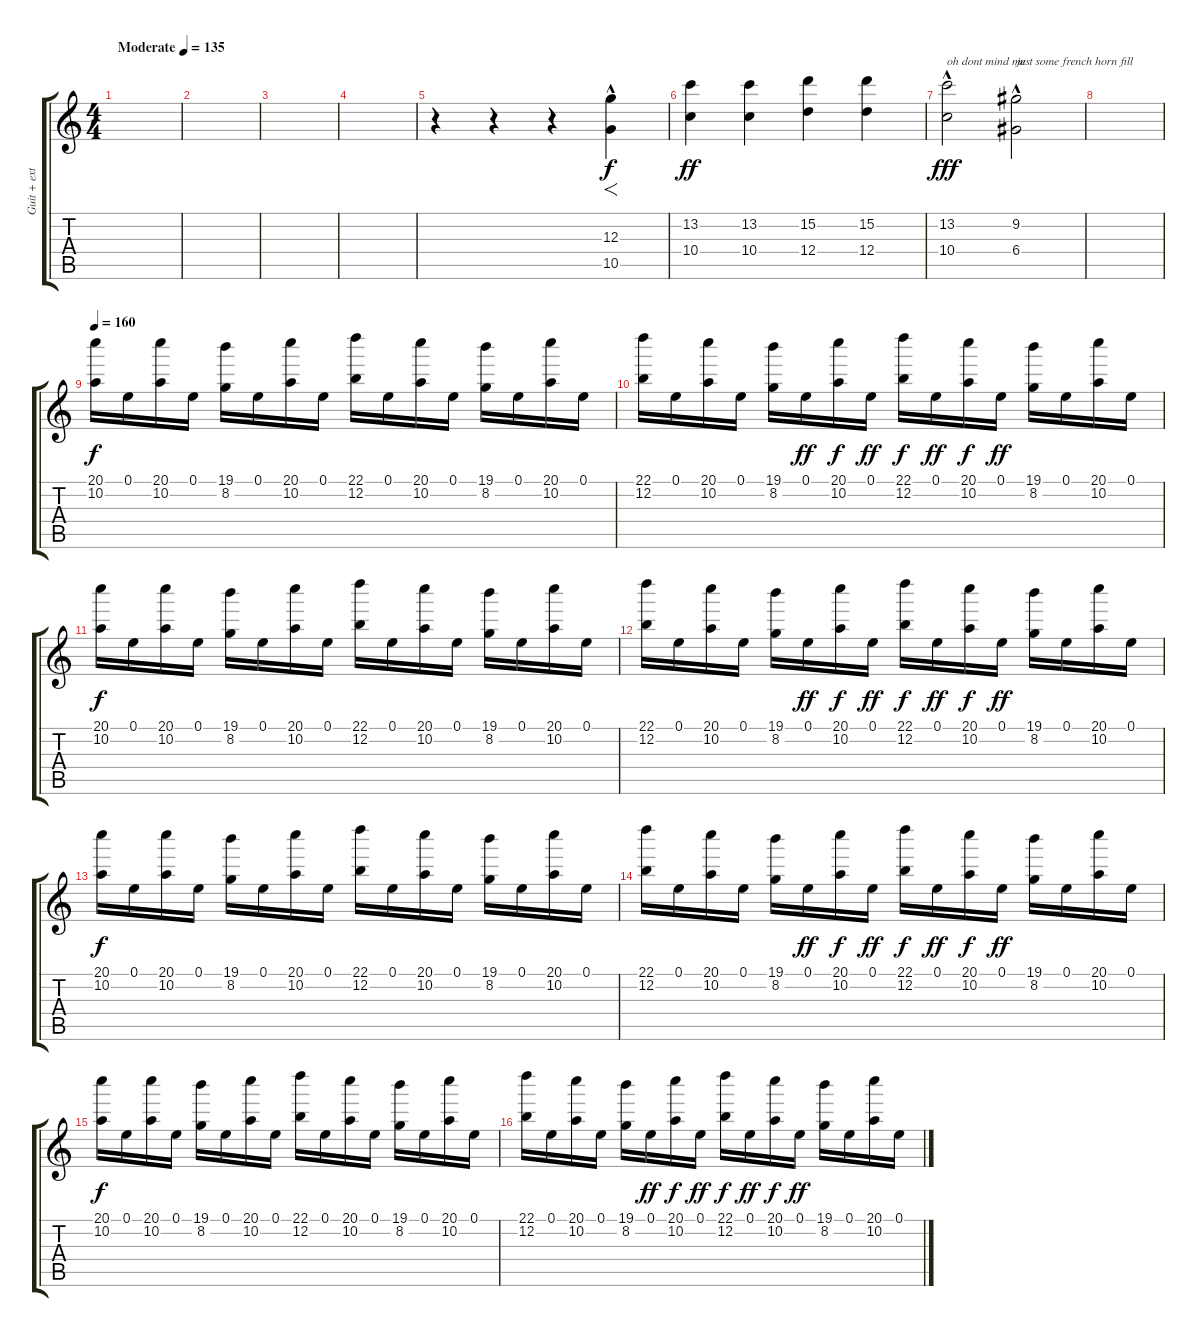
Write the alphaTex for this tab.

\track ("Guit + extra" "Guit + ext") {instrument distortionguitar}
\staff {score tabs}
\tuning (E4 B3 G3 D3 A2 E2) {hide}
\ts (4 4)
\tempo (135 "Moderate")
\clef g2
\ks c
|
|
|
|
r.4 r.4 r.4 (12.3{hac} 10.5{hac}).4{f instrument frenchhorn} |
(13.2 10.4).4{dy ff} (13.2 10.4).4 (15.2 12.4).4 (15.2 12.4).4 |
(13.2{hac} 10.4).2{txt "oh dont mind me" dy fff} (9.2{hac} 6.4).2{txt "just some french horn fill"} |
|
\tempo 160
(20.1 10.2).16{dy f instrument distortionguitar} 0.1.16 (20.1 10.2).16 0.1.16 (19.1 8.2).16 0.1.16 (20.1 10.2).16 0.1.16 (22.1 12.2).16 0.1.16 (20.1 10.2).16 0.1.16 (19.1 8.2).16 0.1.16 (20.1 10.2).16 0.1.16 |
(22.1 12.2).16 0.1.16 (20.1 10.2).16 0.1.16 (19.1 8.2).16 0.1.16{dy ff} (20.1 10.2).16{dy f} 0.1.16{dy ff} (22.1 12.2).16{dy f} 0.1.16{dy ff} (20.1 10.2).16{dy f} 0.1.16{dy ff} (19.1 8.2).16 0.1.16 (20.1 10.2).16 0.1.16 |
(20.1 10.2).16{dy f} 0.1.16 (20.1 10.2).16 0.1.16 (19.1 8.2).16 0.1.16 (20.1 10.2).16 0.1.16 (22.1 12.2).16 0.1.16 (20.1 10.2).16 0.1.16 (19.1 8.2).16 0.1.16 (20.1 10.2).16 0.1.16 |
(22.1 12.2).16 0.1.16 (20.1 10.2).16 0.1.16 (19.1 8.2).16 0.1.16{dy ff} (20.1 10.2).16{dy f} 0.1.16{dy ff} (22.1 12.2).16{dy f} 0.1.16{dy ff} (20.1 10.2).16{dy f} 0.1.16{dy ff} (19.1 8.2).16 0.1.16 (20.1 10.2).16 0.1.16 |
(20.1 10.2).16{dy f} 0.1.16 (20.1 10.2).16 0.1.16 (19.1 8.2).16 0.1.16 (20.1 10.2).16 0.1.16 (22.1 12.2).16 0.1.16 (20.1 10.2).16 0.1.16 (19.1 8.2).16 0.1.16 (20.1 10.2).16 0.1.16 |
(22.1 12.2).16 0.1.16 (20.1 10.2).16 0.1.16 (19.1 8.2).16 0.1.16{dy ff} (20.1 10.2).16{dy f} 0.1.16{dy ff} (22.1 12.2).16{dy f} 0.1.16{dy ff} (20.1 10.2).16{dy f} 0.1.16{dy ff} (19.1 8.2).16 0.1.16 (20.1 10.2).16 0.1.16 |
(20.1 10.2).16{dy f} 0.1.16 (20.1 10.2).16 0.1.16 (19.1 8.2).16 0.1.16 (20.1 10.2).16 0.1.16 (22.1 12.2).16 0.1.16 (20.1 10.2).16 0.1.16 (19.1 8.2).16 0.1.16 (20.1 10.2).16 0.1.16 |
(22.1 12.2).16 0.1.16 (20.1 10.2).16 0.1.16 (19.1 8.2).16 0.1.16{dy ff} (20.1 10.2).16{dy f} 0.1.16{dy ff} (22.1 12.2).16{dy f} 0.1.16{dy ff} (20.1 10.2).16{dy f} 0.1.16{dy ff} (19.1 8.2).16 0.1.16 (20.1 10.2).16 0.1.16
